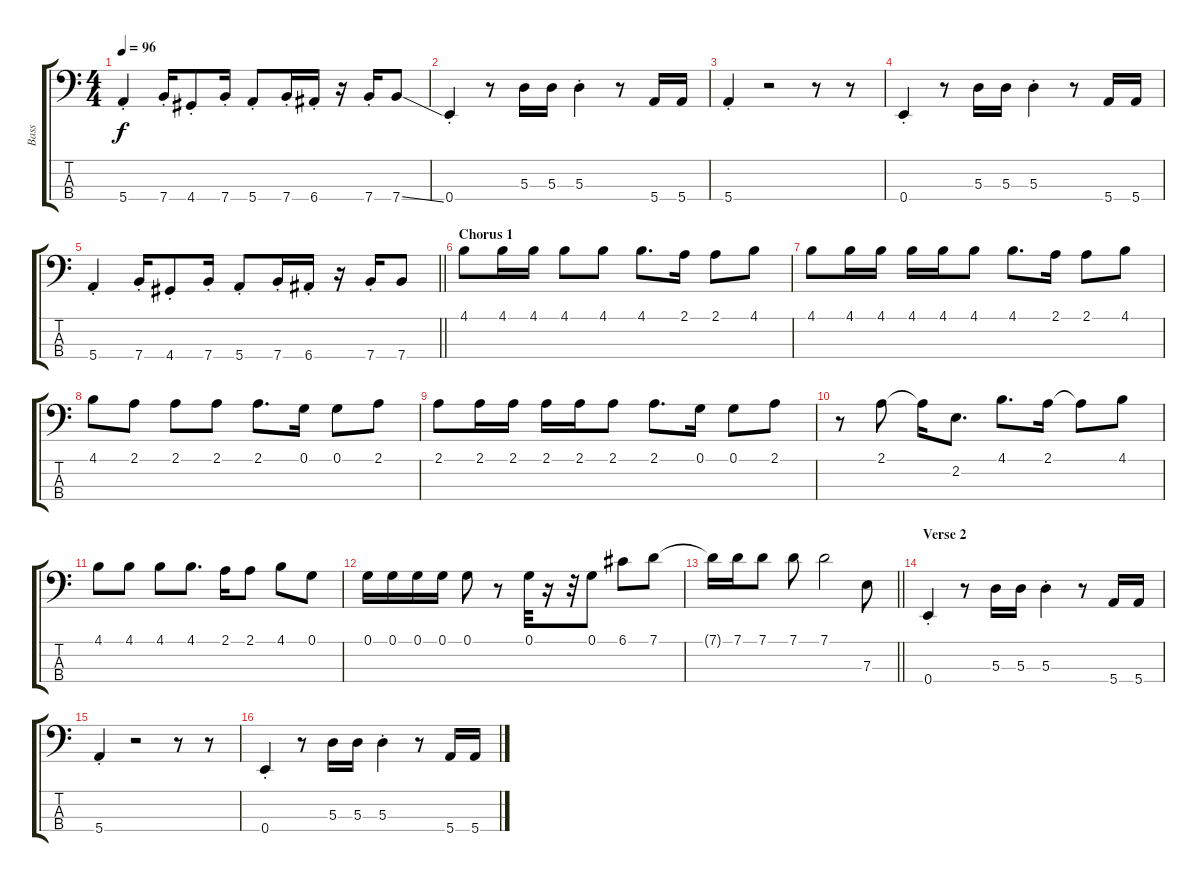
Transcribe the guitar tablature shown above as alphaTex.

\track ("Bass" "Bass") {instrument electricbassfinger}
\staff {score tabs}
\tuning (G2 D2 A1 E1) {hide}
\ts (4 4)
\tempo 96
\clef f4
\ks c
5.4{st}.4{dy f} 7.4{st}.16 4.4{st}.8 7.4{st}.16 5.4{st}.8 7.4{st}.16 6.4{st}.16 r.16 7.4{st}.16 7.4{ss}.8 |
0.4{st}.4 r.8 5.3.16 5.3.16 5.3{st}.4 r.8 5.4.16 5.4.16 |
5.4{st}.4 r.2 r.8 r.8 |
0.4{st}.4 r.8 5.3.16 5.3.16 5.3{st}.4 r.8 5.4.16 5.4.16 |
\barLineRight lightlight
5.4{st}.4 7.4{st}.16 4.4{st}.8 7.4{st}.16 5.4{st}.8 7.4{st}.16 6.4{st}.16 r.16 7.4{st}.16 7.4.8 |
\section ("" "Chorus 1")
4.1.8 4.1.16 4.1.16 4.1.8 4.1.8 4.1.8{d} 2.1.16 2.1.8 4.1.8 |
4.1.8 4.1.16 4.1.16 4.1.16 4.1.16 4.1.8 4.1.8{d} 2.1.16 2.1.8 4.1.8 |
4.1.8 2.1.8 2.1.8 2.1.8 2.1.8{d} 0.1.16 0.1.8 2.1.8 |
2.1.8 2.1.16 2.1.16 2.1.16 2.1.16 2.1.8 2.1.8{d} 0.1.16 0.1.8 2.1.8 |
r.8 2.1.8 2.1{t}.16 2.2.8{d} 4.1.8{d} 2.1.16 2.1{t}.8 4.1.8 |
4.1.8 4.1.8 4.1.8 4.1.8{d} 2.1.16 2.1.8 4.1.8 0.1.8 |
0.1.16 0.1.16 0.1.16 0.1.16 0.1.8 r.8 0.1.32 r.16 r.32 0.1.8 6.1.8 7.1.8 |
\barLineRight lightlight
7.1{t}.16 7.1.16 7.1.8 7.1.8 7.1.2 7.3.8 |
\section ("" "Verse 2")
0.4{st}.4 r.8 5.3.16 5.3.16 5.3{st}.4 r.8 5.4.16 5.4.16 |
5.4{st}.4 r.2 r.8 r.8 |
0.4{st}.4 r.8 5.3.16 5.3.16 5.3{st}.4 r.8 5.4.16 5.4.16
